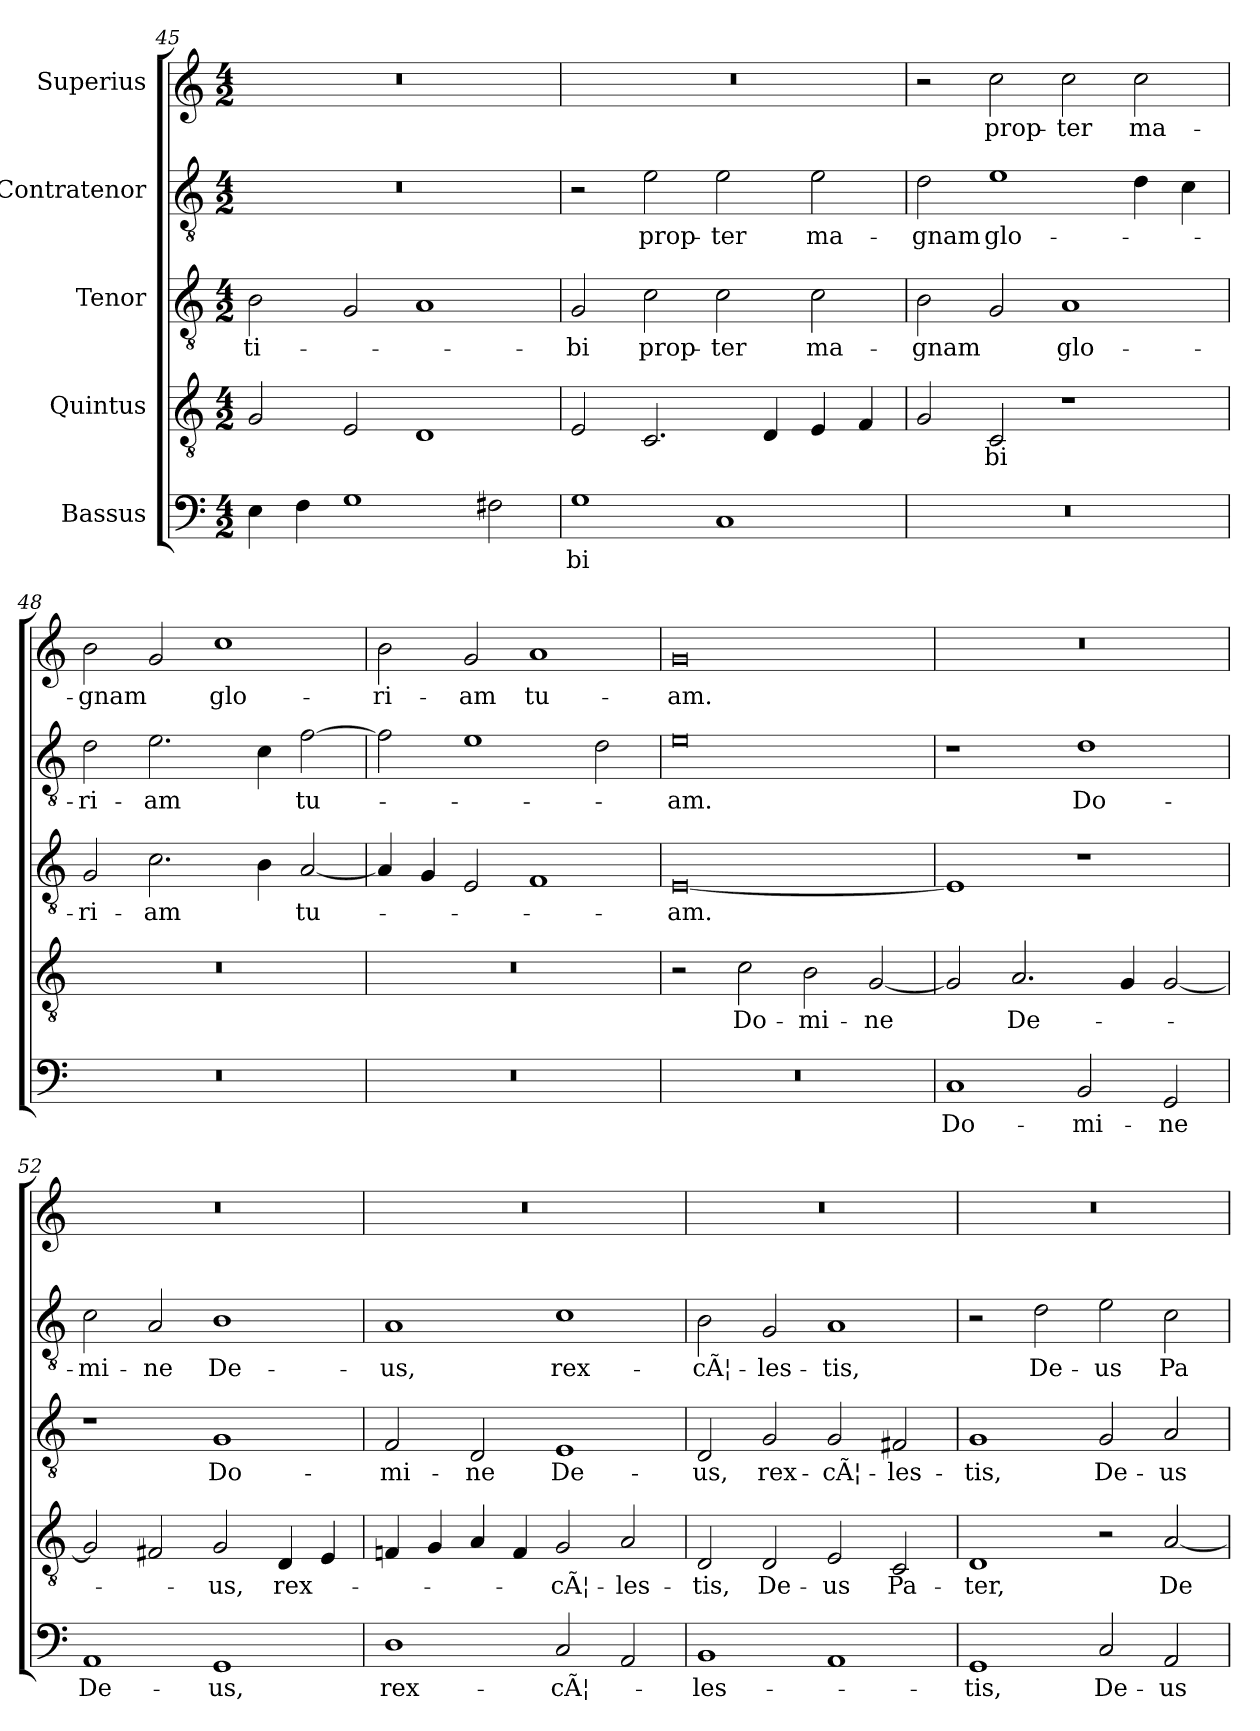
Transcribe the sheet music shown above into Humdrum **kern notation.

**kern	**text	**kern	**text	**kern	**text	**kern	**text	**kern	**text
*part5	*part5	*part4	*part4	*part3	*part3	*part2	*part2	*part1	*part1
*staff5	*staff5	*staff4	*staff4	*staff3	*staff3	*staff2	*staff2	*staff1	*staff1
*I"Bassus	*	*I"Quintus	*	*I"Tenor	*	*I"Contratenor	*	*I"Superius	*
*clefF4	*	*clefGv2	*	*clefGv2	*	*clefGv2	*	*clefG2	*
*k[]	*	*k[]	*	*k[]	*	*k[]	*	*k[]	*
*M4/2	*	*M4/2	*	*M4/2	*	*M4/2	*	*M4/2	*
=45	=45	=45	=45	=45	=45	=45	=45	=45	=45
4E\	.	2G/	.	2B\	ti-	0r	.	0r	.
4F\	.	.	.	.	.	.	.	.	.
1G\	.	2E/	.	2G/	.	.	.	.	.
.	.	1D/	.	1A/	.	.	.	.	.
2F#X\	.	.	.	.	.	.	.	.	.
=46	=46	=46	=46	=46	=46	=46	=46	=46	=46
1G\	-bi	2E/	.	2G/	-bi	2r	.	0r	.
.	.	2.C/	.	2c\	prop-	2e\	prop-	.	.
1C/	.	.	.	2c\	-ter	2e\	-ter	.	.
.	.	4D/	.	.	.	.	.	.	.
.	.	4E/	.	2c\	ma-	2e\	ma-	.	.
.	.	4F/	.	.	.	.	.	.	.
=47	=47	=47	=47	=47	=47	=47	=47	=47	=47
0r	.	2G/	.	2B\	-gnam	2d\	-gnam	2r	.
.	.	2C/	-bi	2G/	.	1e/	glo-	2cc\	prop-
.	.	1r	.	1A/	glo-	.	.	2cc\	-ter
.	.	.	.	.	.	4d\	.	2cc\	ma-
.	.	.	.	.	.	4c\	.	.	.
=48	=48	=48	=48	=48	=48	=48	=48	=48	=48
0r	.	0r	.	2G/	-ri-	2d\	-ri-	2b\	-gnam
.	.	.	.	2.c\	-am	2.e\	-am	2g/	.
.	.	.	.	.	.	.	.	1cc\	glo-
.	.	.	.	4B\	.	4c\	.	.	.
.	.	.	.	[2A/	tu-	[2f\	tu-	.	.
=49	=49	=49	=49	=49	=49	=49	=49	=49	=49
0r	.	0r	.	4A/]	.	2f\]	.	2b\	-ri-
.	.	.	.	4G/	.	.	.	.	.
.	.	.	.	2E/	.	1e/	.	2g/	-am
.	.	.	.	1F/	.	.	.	1a/	tu-
.	.	.	.	.	.	2d\	.	.	.
=50	=50	=50	=50	=50	=50	=50	=50	=50	=50
0r	.	2r	.	[0E/	-am.	0e\	-am.	0g/	-am.
.	.	2c\	Do-	.	.	.	.	.	.
.	.	2B\	-mi-	.	.	.	.	.	.
.	.	[2G/	-ne	.	.	.	.	.	.
=51	=51	=51	=51	=51	=51	=51	=51	=51	=51
1C/	Do-	2G/]	.	1E/]	.	1r	.	0r	.
.	.	2.A/	De-	.	.	.	.	.	.
2BB/	-mi-	.	.	1r	.	1d/	Do-	.	.
.	.	4G/	.	.	.	.	.	.	.
2GG/	-ne	[2G/	.	.	.	.	.	.	.
=52	=52	=52	=52	=52	=52	=52	=52	=52	=52
1AA/	De-	2G/]	.	1r	.	2c\	-mi-	0r	.
.	.	2F#X/	.	.	.	2A/	-ne	.	.
1GG/	-us,	2G/	-us,	1G/	Do-	1B\	De-	.	.
.	.	4D/	rex-	.	.	.	.	.	.
.	.	4E/	.	.	.	.	.	.	.
=53	=53	=53	=53	=53	=53	=53	=53	=53	=53
1D\	rex-	4Fn/	.	2F/	-mi-	1A/	-us,	0r	.
.	.	4G/	.	.	.	.	.	.	.
.	.	4A/	.	2D/	-ne	.	.	.	.
.	.	4F/	.	.	.	.	.	.	.
2C/	cÃ¦-	2G/	cÃ¦-	1E/	De-	1c/	rex-	.	.
2AA/	.	2A/	-les-	.	.	.	.	.	.
=54	=54	=54	=54	=54	=54	=54	=54	=54	=54
1BB/	-les-	2D/	-tis,	2D/	-us,	2B\	cÃ¦-	0r	.
.	.	2D/	De-	2G/	rex-	2G/	les-	.	.
1AA/	.	2E/	-us	2G/	cÃ¦-	1A/	-tis,	.	.
.	.	2C/	Pa-	2F#X/	-les-	.	.	.	.
=55	=55	=55	=55	=55	=55	=55	=55	=55	=55
1GG/	-tis,	1D/	-ter,	1G/	-tis,	2r	.	0r	.
.	.	.	.	.	.	2d\	De-	.	.
2C/	De-	2r	.	2G/	De-	2e\	-us	.	.
2AA/	-us	[2A/	De-	2A/	-us	2c\	Pa-	.	.
=	=	=	=	=	=	=	=	=	=
*-	*-	*-	*-	*-	*-	*-	*-	*-	*-
